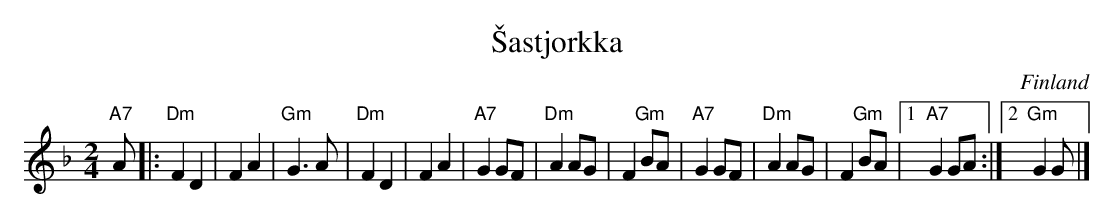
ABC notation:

X:1
T: \vSastjorkka
O: Finland
M: 2/4
L: 1/8
K: Dm
"A7"A |:\
"Dm"F2 D2 | F2 A2 | "Gm"G3 A | "Dm"F2 D2 |\
F2 A2 | "A7"G2 GF | "Dm"A2 AG | F2 "Gm"BA |\
"A7"G2 GF | "Dm"A2 AG | F2 "Gm"BA |1 "A7"G2 GA :|2 "Gm"G2 G |]
